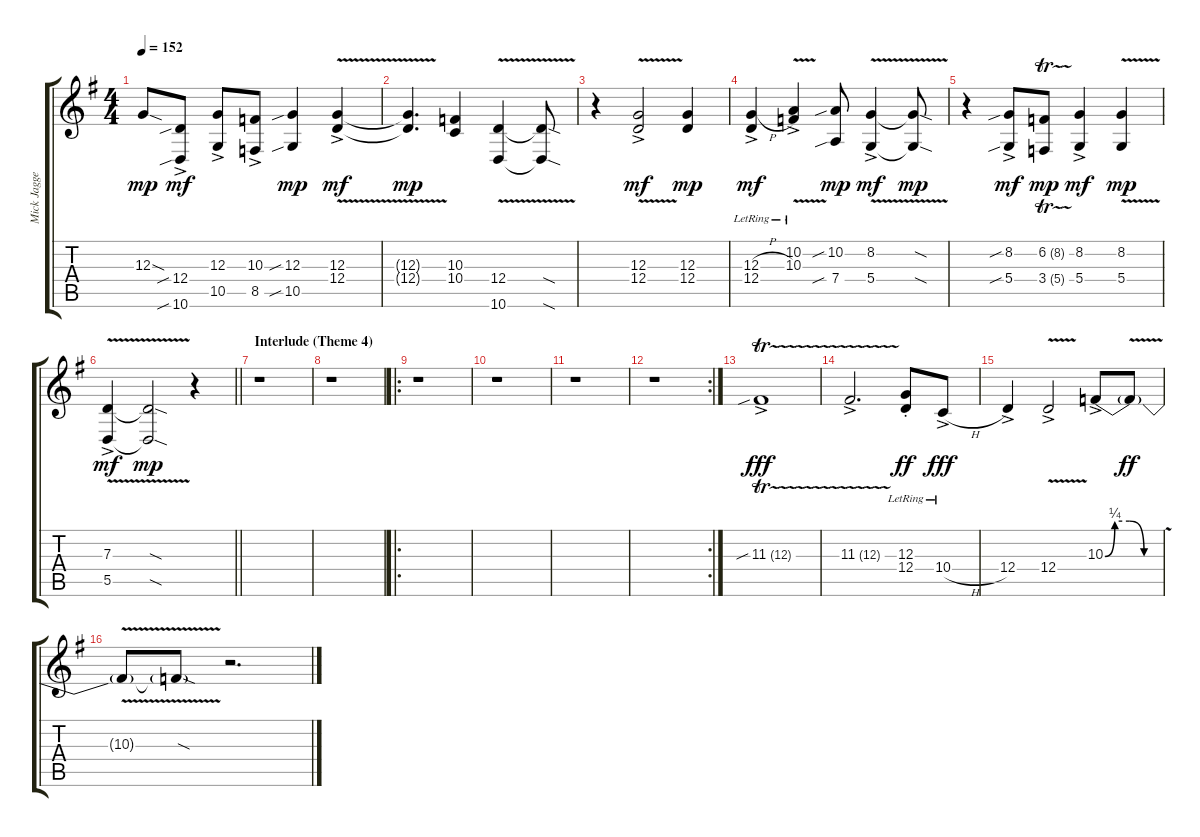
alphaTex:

\track ("Mick Jagger - Vocals & Bobby Keyes - Sax" "Mick Jagge") {instrument altosax}
\staff {score tabs}
\tuning (E4 B3 G3 D3 A2 E2) {hide}
\ts (4 4)
\tempo 152
\clef g2
\ks g
12.3{sod t}.8{dy mp} (12.4{sib ac} 10.6{sib ac}).8{dy mf} (12.3{ac} 10.5{ac}).8 (10.3{ac} 8.5{ac}).8 (12.3{sib} 10.5{sib}).4{dy mp} (12.3{v ac} 12.4{v ac}).4{dy mf} |
(12.3{v t} 12.4{v t}).4{d dy mp} (10.3 10.4).4 (12.4{v} 10.6{v}).4 (12.4{sod t} 10.6{sod t}).8 |
r.4 (12.3{v ac} 12.4{v ac}).2{dy mf} (12.3 12.4).4{dy mp} |
(12.3{h ac lr} 12.4{ac lr}).4{dy mf} (10.2{v ac lr} 10.3{v ac lr}).4 (10.2{sib} 7.4{sib}).8{dy mp} (8.2{v ac} 5.4{v ac}).4{dy mf} (8.2{sod t} 5.4{sod t}).8{dy mp} |
r.4 (8.2{sib ac} 5.4{sib ac}).8{dy mf} (6.2{tr (8 32)} 3.4{tr (5 32)}).8{dy mp} (8.2{ac} 5.4{ac}).4{dy mf} (8.2{v} 5.4{v}).4{dy mp} |
\barLineRight lightlight
(7.3{v ac} 5.5{v ac}).4{dy mf} (7.3{sod t} 5.5{sod t}).2{dy mp} r.4 |
\section ("" "Interlude (Theme 4)")
r.1 |
r.1 |
\ro
r.1 |
r.1 |
r.1 |
\rc 2
r.1 |
11.3{tr (12 32) sib ac}.1{dy fff} |
11.3{tr (12 32) ac}.2{d} (12.3{st lr} 12.4{st lr}).8{dy ff} 10.4{h ac lr}.8{dy fff} |
12.4{ac}.4 12.4{v ac}.2 10.3{be (custom 0 0 10 1 25 1 40 0 60 0) ac}.8 10.3{v t}.8{dy ff} |
10.3{v t}.8 10.3{sod t}.8 r.2{d}
